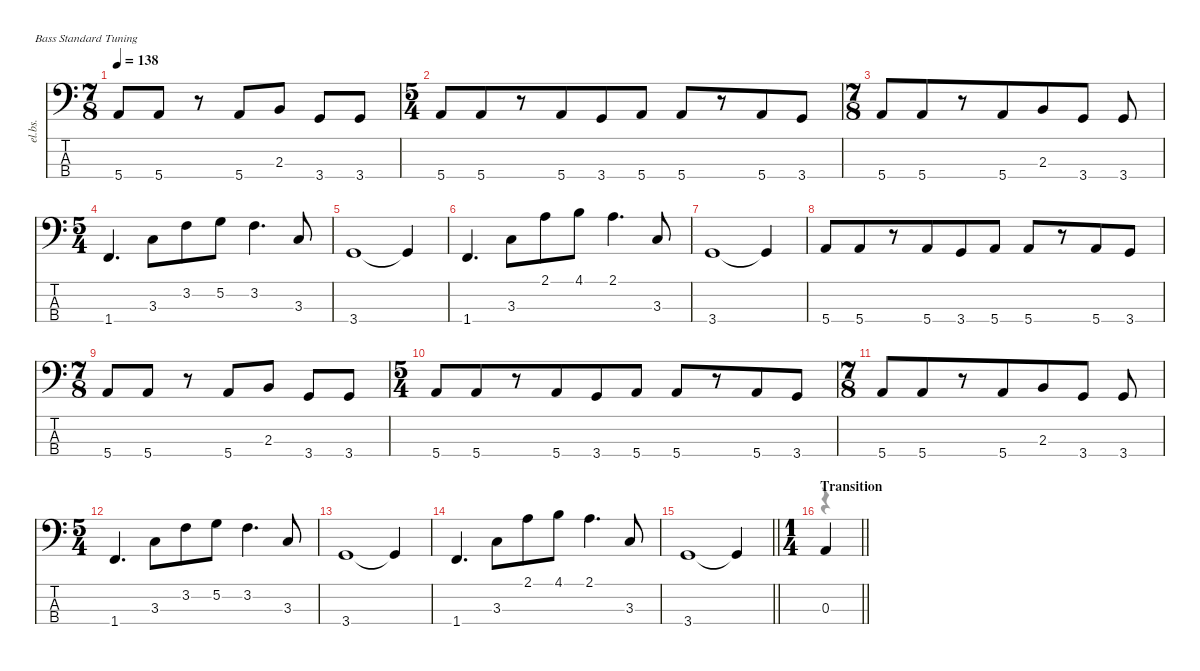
\defaultSystemsLayout 4
\hideDynamics
\bracketExtendMode nobrackets
\track ("Basse" "el.bs.") {instrument electricbassfinger}
\staff {score tabs}
\tuning (G2 D2 A1 E1)
\voice
\ts (7 8)
\beaming (8 3 2 2)
\tempo 138
\clef f4
\ks aminor
5.4.8{dy f} 5.4.8 r.8 5.4.8 2.3.8 3.4.8 3.4.8 |
\ts (5 4)
\beaming (8 6 4)
5.4.8 5.4.8 r.8 5.4.8 3.4.8 5.4.8 5.4.8 r.8 5.4.8 3.4.8 |
\ts (7 8)
\beaming (8 6 4)
5.4.8 5.4.8 r.8 5.4.8 2.3.8 3.4.8 3.4.8 |
\ts (5 4)
\beaming (8 6 4)
1.4.4{d} 3.3.8 3.2.8 5.2.8 3.2.4{d} 3.3.8 |
3.4.1 3.4{t}.4 |
1.4.4{d} 3.3.8 2.1.8 4.1.8 2.1.4{d} 3.3.8 |
3.4.1 3.4{t}.4 |
5.4.8 5.4.8 r.8 5.4.8 3.4.8 5.4.8 5.4.8 r.8 5.4.8 3.4.8 |
\ts (7 8)
\beaming (8 3 2 2)
5.4.8 5.4.8 r.8 5.4.8 2.3.8 3.4.8 3.4.8 |
\ts (5 4)
\beaming (8 6 4)
5.4.8 5.4.8 r.8 5.4.8 3.4.8 5.4.8 5.4.8 r.8 5.4.8 3.4.8 |
\ts (7 8)
\beaming (8 6 4)
5.4.8 5.4.8 r.8 5.4.8 2.3.8 3.4.8 3.4.8 |
\ts (5 4)
\beaming (8 6 4)
1.4.4{d} 3.3.8 3.2.8 5.2.8 3.2.4{d} 3.3.8 |
3.4.1 3.4{t}.4 |
1.4.4{d} 3.3.8 2.1.8 4.1.8 2.1.4{d} 3.3.8 |
\barLineRight lightlight
3.4.1 3.4{t}.4 |
\ts (1 4)
\beaming (8 2)
\section ("" "Transition")
\barLineRight lightlight
0.3.4
\voice
\clef f4
\ottava regular
\simile none
\ks aminor
|
|
|
|
|
|
|
|
|
|
|
|
|
|
\barLineRight lightlight
|
\barLineRight lightlight
r.4{dy mf}
